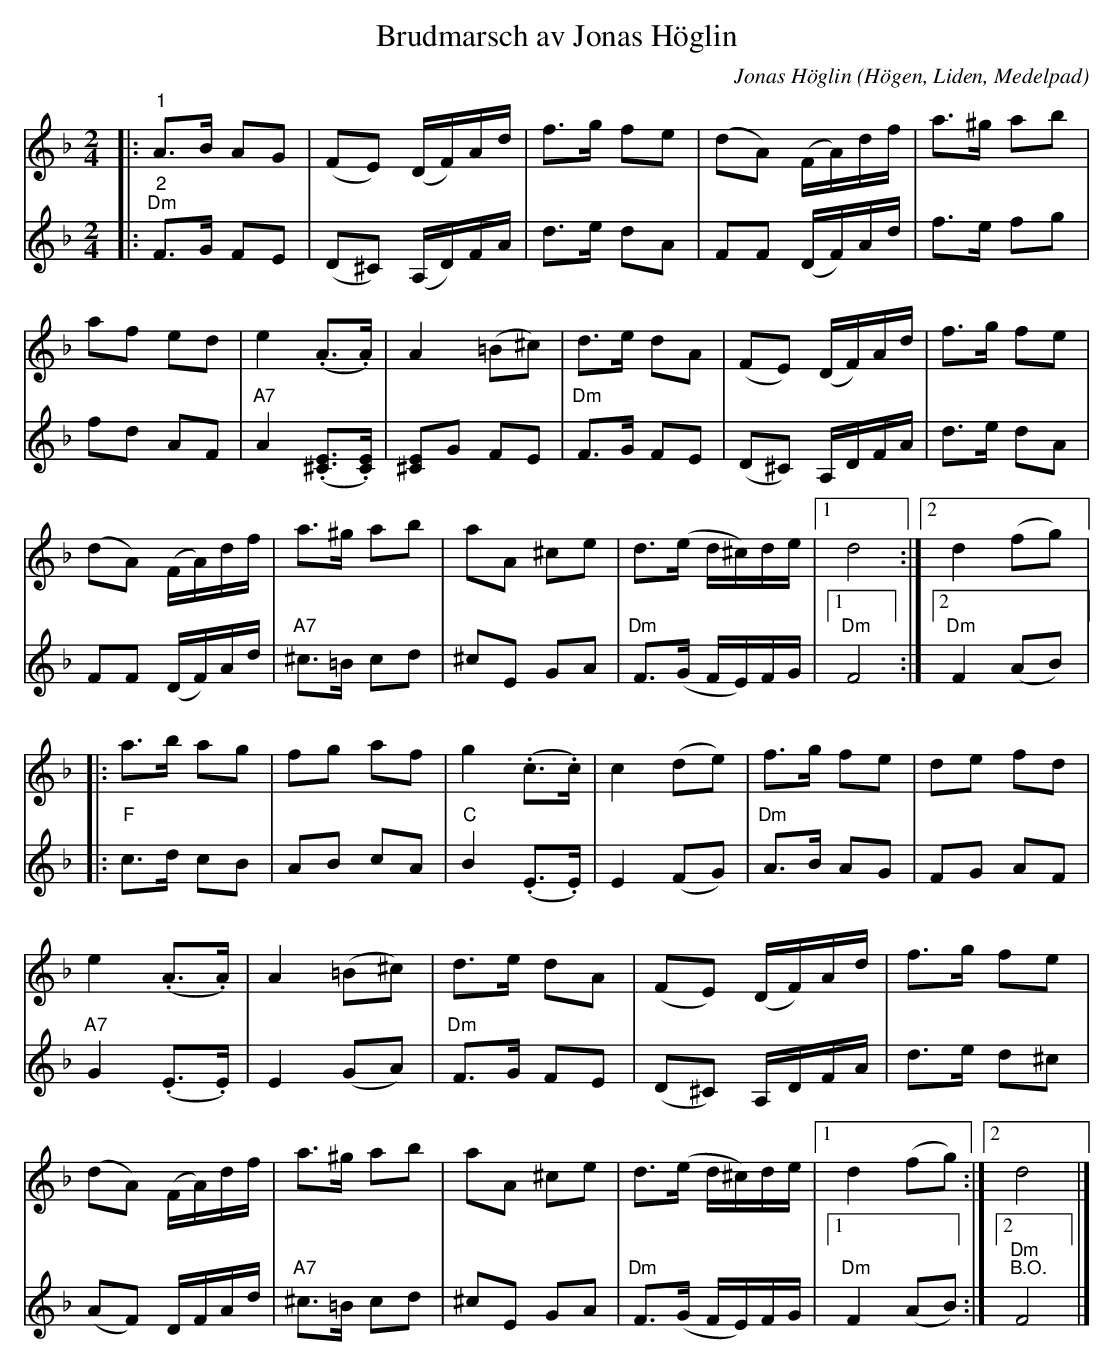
X:1
T:Brudmarsch av Jonas Höglin
C:Jonas Höglin
O:Högen, Liden, Medelpad
L:1/8
M:2/4
K:Dm
V:1
|:"^1" A>B AG | (FE) (D/F/)A/d/ | f>g fe | (dA) (F/A/)d/f/ | a>^g ab |
af ed | e2 (.A>.A) | A2 (=B^c) | d>e dA | (FE) (D/F/)A/d/ | f>g fe |
(dA) (F/A/)d/f/ | a>^g ab | aA ^ce | d>(e d/^c/)d/e/ |1 d4 :|2 d2 (fg) |:
a>b ag | fg af | g2 (.c>.c) | c2 (de) | f>g fe | de fd |
e2 (.A>.A) | A2 (=B^c) | d>e dA | (FE) (D/F/)A/d/ | f>g fe |
(dA) (F/A/)d/f/ | a>^g ab | aA ^ce | d>(e d/^c/)d/e/ |1 d2 (fg) :|2 d4 |]
V:2
|:"^2" "Dm"F>G FE | (D^C) (A,/D/)F/A/ | d>e dA | FF (D/F/)A/d/ | f>e fg | fd AF |
"A7"A2 (.[^CE]>.[CE]) |  [^CE]G FE | "Dm" F>G FE |  (D^C) A,/D/F/A/ | d>e dA | FF (D/F/)A/d/ |
"A7" ^c>=B cd | ^cE GA | "Dm" F>(G F/E/)F/G/ |1"Dm" F4 :|2"Dm" F2 (AB) |:
"F" c>d cB | AB cA |"C" B2 (.E>.E) | E2 (FG) | "Dm" A>B AG | FG AF |
"A7" G2 (.E>.E) | E2 (GA) |"Dm" F>G FE | (D^C) A,/D/F/A/ | d>e d^c | (AF) D/F/A/d/ |
"A7" ^c>=B cd | ^cE GA |"Dm" F>(G F/E/)F/G/ |1"Dm" F2 (AB) :|2"Dm""^B.O." F4 |]
